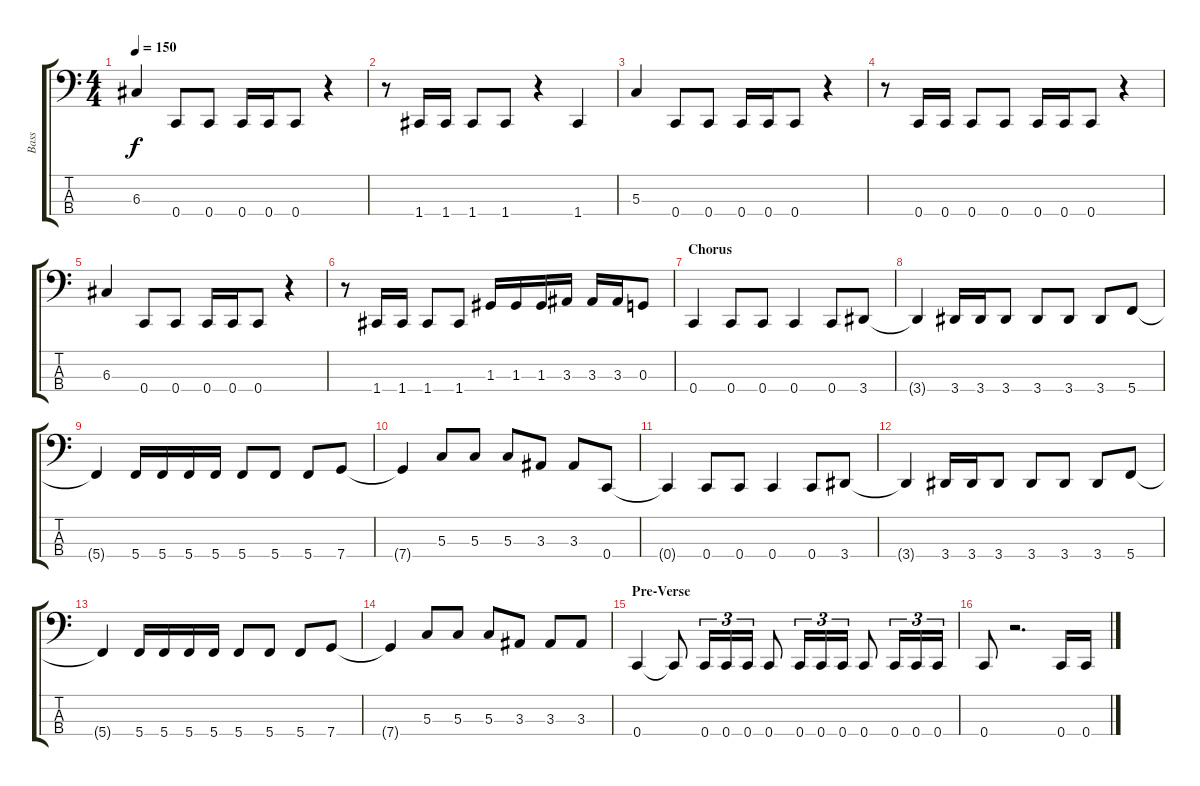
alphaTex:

\track ("Bass" "Bass") {instrument electricbasspick}
\staff {score tabs}
\tuning (F2 C2 G1 C1) {hide}
\ts (4 4)
\tempo 150
\clef f4
\ks c
6.3.4{dy f} 0.4.8 0.4.8 0.4.16 0.4.16 0.4.8 r.4 |
r.8 1.4.16 1.4.16 1.4.8 1.4.8 r.4 1.4.4 |
5.3.4 0.4.8 0.4.8 0.4.16 0.4.16 0.4.8 r.4 |
r.8 0.4.16 0.4.16 0.4.8 0.4.8 0.4.16 0.4.16 0.4.8 r.4 |
6.3.4 0.4.8 0.4.8 0.4.16 0.4.16 0.4.8 r.4 |
r.8 1.4.16 1.4.16 1.4.8 1.4.8 1.3.16 1.3.16 1.3.16 3.3.16 3.3.16 3.3.16 0.3.8 |
\section ("" "Chorus")
0.4.4 0.4.8 0.4.8 0.4.4 0.4.8 3.4.8 |
3.4{t}.4 3.4.16 3.4.16 3.4.8 3.4.8 3.4.8 3.4.8 5.4.8 |
5.4{t}.4 5.4.16 5.4.16 5.4.16 5.4.16 5.4.8 5.4.8 5.4.8 7.4.8 |
7.4{t}.4 5.3.8 5.3.8 5.3.8 3.3.8 3.3.8 0.4.8 |
0.4{t}.4 0.4.8 0.4.8 0.4.4 0.4.8 3.4.8 |
3.4{t}.4 3.4.16 3.4.16 3.4.8 3.4.8 3.4.8 3.4.8 5.4.8 |
5.4{t}.4 5.4.16 5.4.16 5.4.16 5.4.16 5.4.8 5.4.8 5.4.8 7.4.8 |
7.4{t}.4 5.3.8 5.3.8 5.3.8 3.3.8 3.3.8 3.3.8 |
\section ("" "Pre-Verse")
0.4.4 0.4{t}.8 0.4.16{tu (3 2)} 0.4.16{tu (3 2)} 0.4.16{tu (3 2)} 0.4.8 0.4.16{tu (3 2)} 0.4.16{tu (3 2)} 0.4.16{tu (3 2)} 0.4.8 0.4.16{tu (3 2)} 0.4.16{tu (3 2)} 0.4.16{tu (3 2)} |
0.4.8 r.2{d} 0.4.16 0.4.16
